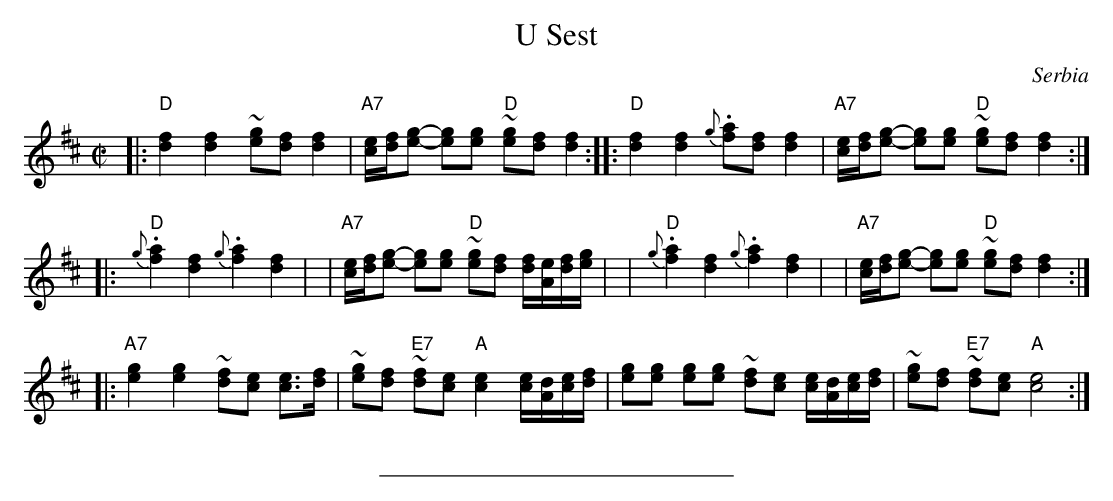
X:1
T: U Sest
O: Serbia
M: C|
L: 1/8
K: D
|: "D"[f2d2] [f2d2] ~[ge][fd] [f2d2] \
| "A7"[e/c/][f/d/][ge]- [ge][ge] "D"~[ge][fd] [f2d2] :| \
|: "D"[f2d2] [f2d2] {g}.[af][fd] [f2d2] \
| "A7"[e/c/][f/d/][ge]- [ge][ge] "D"~[ge][fd] [f2d2] :|
|: "D"{g}.[a2f2] [f2d2] {g}.[a2f2] [f2d2] | \
| "A7"[e/c/][f/d/][ge]- [ge][ge] "D"~[ge][fd] [f/d/][e/A/][f/d/][g/e/] | \
| "D"{g}.[a2f2] [f2d2] {g}.[a2f2] [f2d2] | \
| "A7"[e/c/][f/d/][ge]- [ge][ge] "D"~[ge][fd] [f2d2] :|
|: "A7"[g2e2] [g2e2] ~[fd][ec] [ec]>[fd] \
| ~[ge][fd] "E7"~[fd][ec] "A"[e2c2] [e/c/][d/A/][e/c/][f/d/] \
| [ge][ge] [ge][ge] ~[fd][ec] [e/c/][d/A/][e/c/][f/d/] \
| ~[ge][fd] "E7"~[fd][ec] "A"[e4c4] :|
